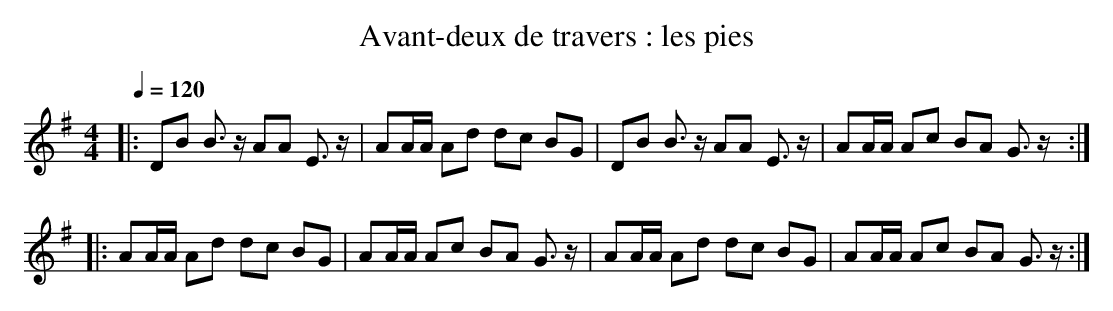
X:1
T:Avant-deux de travers : les pies
M:4/4
L:1/8
Q:1/4=120
K:G
|:DB B>z AA E>z |AA/2A/2 Ad dc BG|DB B>z AA E>z |AA/2A/2 Ac BA G>z:|
|:AA/2A/2 Ad dc BG|AA/2A/2 Ac BA G>z |AA/2A/2 Ad dc BG|AA/2A/2 Ac BA G>z:|
